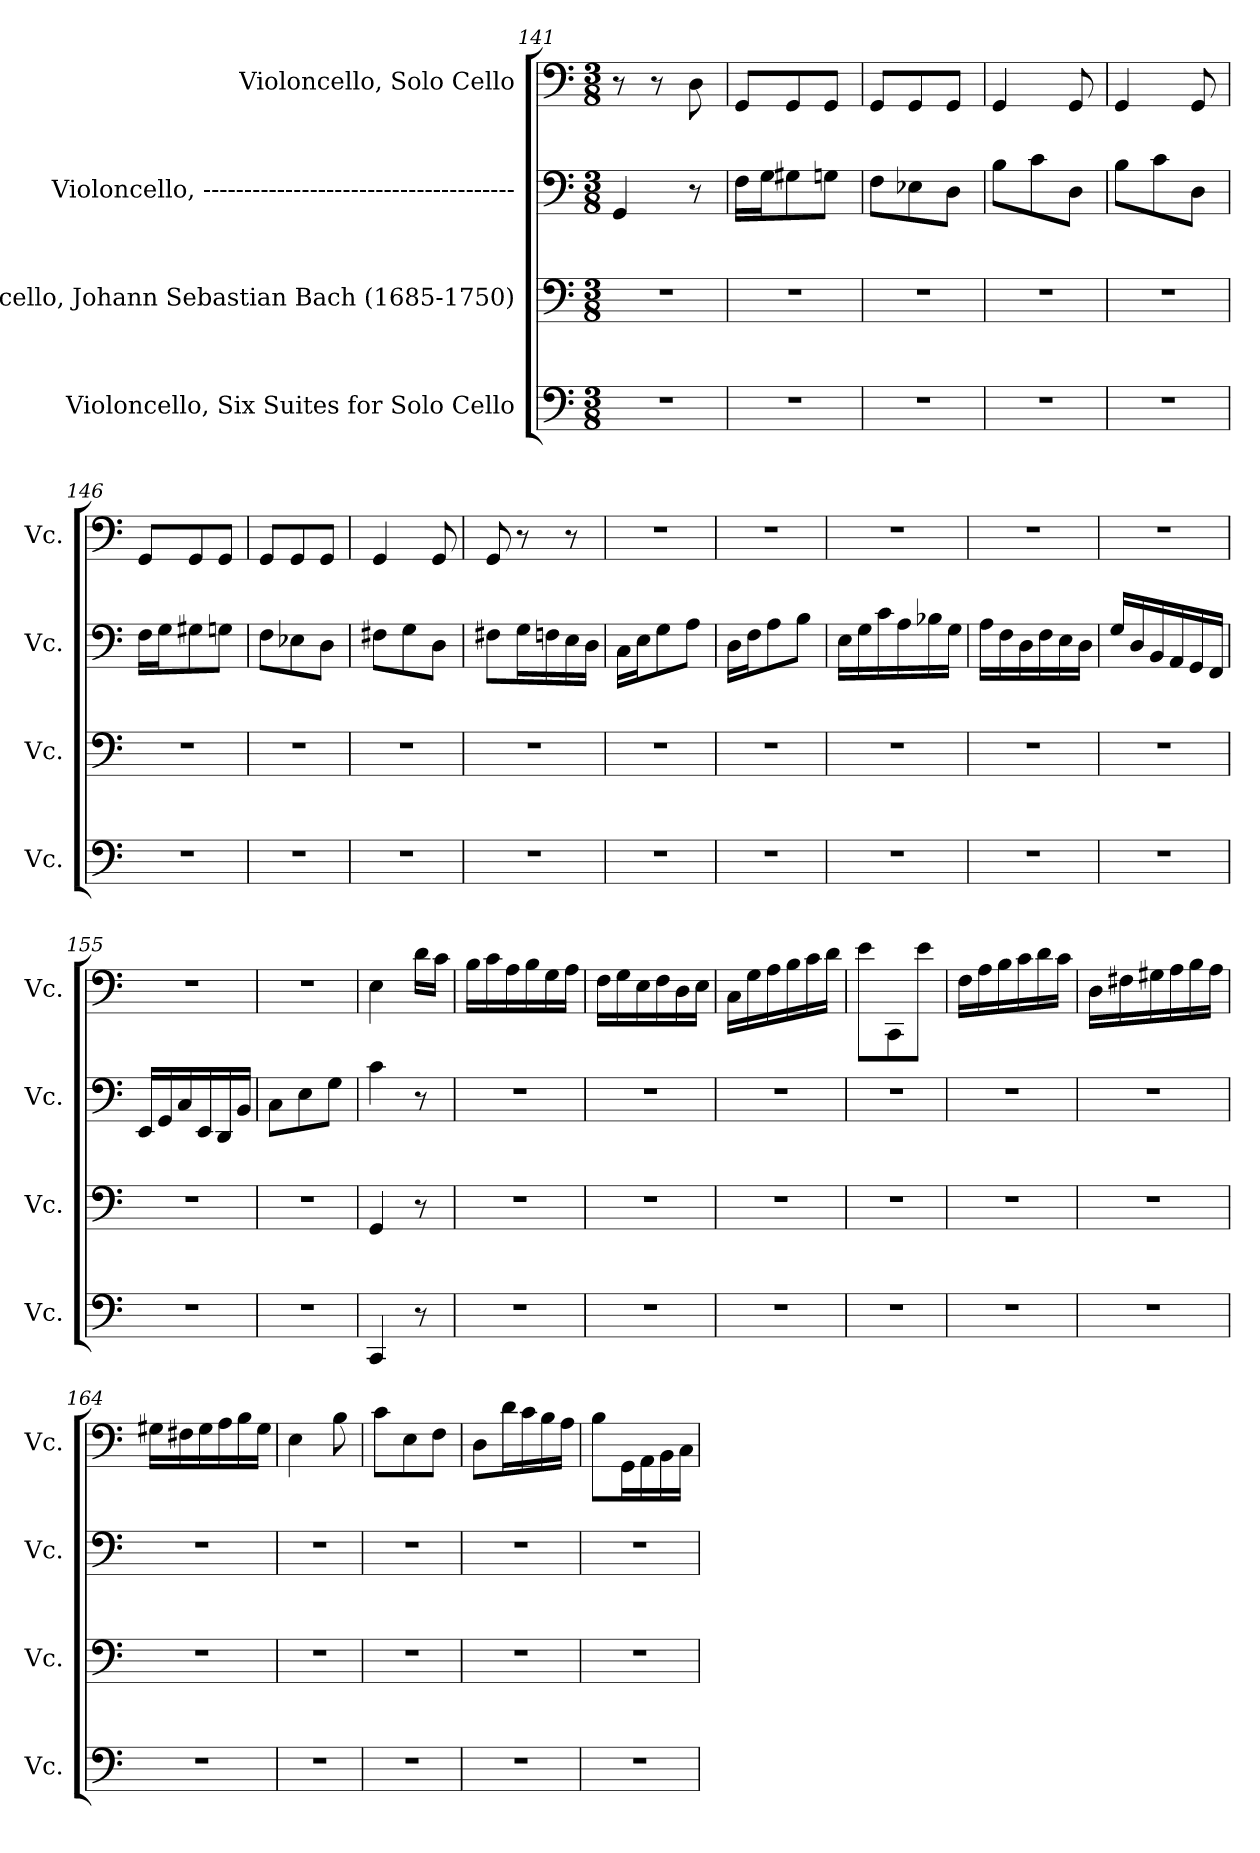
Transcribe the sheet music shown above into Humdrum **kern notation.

**kern	**kern	**kern	**kern
*part4	*part3	*part2	*part1
*staff4	*staff3	*staff2	*staff1
*I"Violoncello, Six Suites for Solo Cello	*I"Violoncello, Johann Sebastian Bach  (1685-1750)	*I"Violoncello, --------------------------------------	*I"Violoncello, Solo Cello
*I'Vc.	*I'Vc.	*I'Vc.	*I'Vc.
*clefF4	*clefF4	*clefF4	*clefF4
*k[]	*k[]	*k[]	*k[]
*M3/8	*M3/8	*M3/8	*M3/8
=141	=141	=141	=141
4.r	4.r	4GG/	8r
.	.	.	8r
.	.	8r	8D\
=142	=142	=142	=142
4.r	4.r	16F\LL	8GG/L
.	.	16G\J	.
.	.	8G#X\	8GG/
.	.	8Gn\J	8GG/J
=143	=143	=143	=143
4.r	4.r	8F\L	8GG/L
.	.	8E-X\	8GG/
.	.	8D\J	8GG/J
=144	=144	=144	=144
4.r	4.r	8B\L	4GG/
.	.	8c\	.
.	.	8D\J	8GG/
=145	=145	=145	=145
4.r	4.r	8B\L	4GG/
.	.	8c\	.
.	.	8D\J	8GG/
!!LO:LB:g=z
=146	=146	=146	=146
4.r	4.r	16F\LL	8GG/L
.	.	16G\J	.
.	.	8G#X\	8GG/
.	.	8Gn\J	8GG/J
=147	=147	=147	=147
4.r	4.r	8F\L	8GG/L
.	.	8E-X\	8GG/
.	.	8D\J	8GG/J
=148	=148	=148	=148
4.r	4.r	8F#X\L	4GG/
.	.	8G\	.
.	.	8D\J	8GG/
=149	=149	=149	=149
4.r	4.r	8F#X\L	8GG/
.	.	16G\L	8r
.	.	16Fn\	.
.	.	16E\	8r
.	.	16D\JJ	.
=150	=150	=150	=150
4.r	4.r	16C\LL	4.r
.	.	16E\J	.
.	.	8G\	.
.	.	8A\J	.
=151	=151	=151	=151
4.r	4.r	16D\LL	4.r
.	.	16F\J	.
.	.	8A\	.
.	.	8B\J	.
=152	=152	=152	=152
4.r	4.r	16E\LL	4.r
.	.	16G\	.
.	.	16c\	.
.	.	16A\	.
.	.	16B-X\	.
.	.	16G\JJ	.
=153	=153	=153	=153
4.r	4.r	16A\LL	4.r
.	.	16F\	.
.	.	16D\	.
.	.	16F\	.
.	.	16E\	.
.	.	16D\JJ	.
!!LO:LB:g=z
=154	=154	=154	=154
4.r	4.r	16G/LL	4.r
.	.	16D/	.
.	.	16BB/	.
.	.	16AA/	.
.	.	16GG/	.
.	.	16FF/JJ	.
=155	=155	=155	=155
4.r	4.r	16EE/LL	4.r
.	.	16GG/	.
.	.	16C/	.
.	.	16EE/	.
.	.	16DD/	.
.	.	16BB/JJ	.
=156	=156	=156	=156
4.r	4.r	8C\L	4.r
.	.	8E\	.
.	.	8G\J	.
=157	=157	=157	=157
4CC/	4GG/	4c\	4E\
8r	8r	8r	16d\LL
.	.	.	16c\JJ
=158	=158	=158	=158
4.r	4.r	4.r	16B\LL
.	.	.	16c\
.	.	.	16A\
.	.	.	16B\
.	.	.	16G\
.	.	.	16A\JJ
=159	=159	=159	=159
4.r	4.r	4.r	16F\LL
.	.	.	16G\
.	.	.	16E\
.	.	.	16F\
.	.	.	16D\
.	.	.	16E\JJ
=160	=160	=160	=160
4.r	4.r	4.r	16C\LL
.	.	.	16G\
.	.	.	16A\
.	.	.	16B\
.	.	.	16c\
.	.	.	16d\JJ
=161	=161	=161	=161
4.r	4.r	4.r	8e\L
.	.	.	8CC\
.	.	.	8e\J
!!LO:PB:g=z
=162	=162	=162	=162
4.r	4.r	4.r	16F\LL
.	.	.	16A\
.	.	.	16B\
.	.	.	16c\
.	.	.	16d\
.	.	.	16c\JJ
=163	=163	=163	=163
4.r	4.r	4.r	16D\LL
.	.	.	16F#X\
.	.	.	16G#X\
.	.	.	16A\
.	.	.	16B\
.	.	.	16A\JJ
=164	=164	=164	=164
4.r	4.r	4.r	16G#X\LL
.	.	.	16F#X\
.	.	.	16G#\
.	.	.	16A\
.	.	.	16B\
.	.	.	16G#\JJ
=165	=165	=165	=165
4.r	4.r	4.r	4E\
.	.	.	8B\
=166	=166	=166	=166
4.r	4.r	4.r	8c\L
.	.	.	8E\
.	.	.	8F\J
=167	=167	=167	=167
4.r	4.r	4.r	8D\L
.	.	.	16d\L
.	.	.	16c\
.	.	.	16B\
.	.	.	16A\JJ
=168	=168	=168	=168
4.r	4.r	4.r	8B\L
.	.	.	16GG\L
.	.	.	16AA\
.	.	.	16BB\
.	.	.	16C\JJ
=	=	=	=
*-	*-	*-	*-
